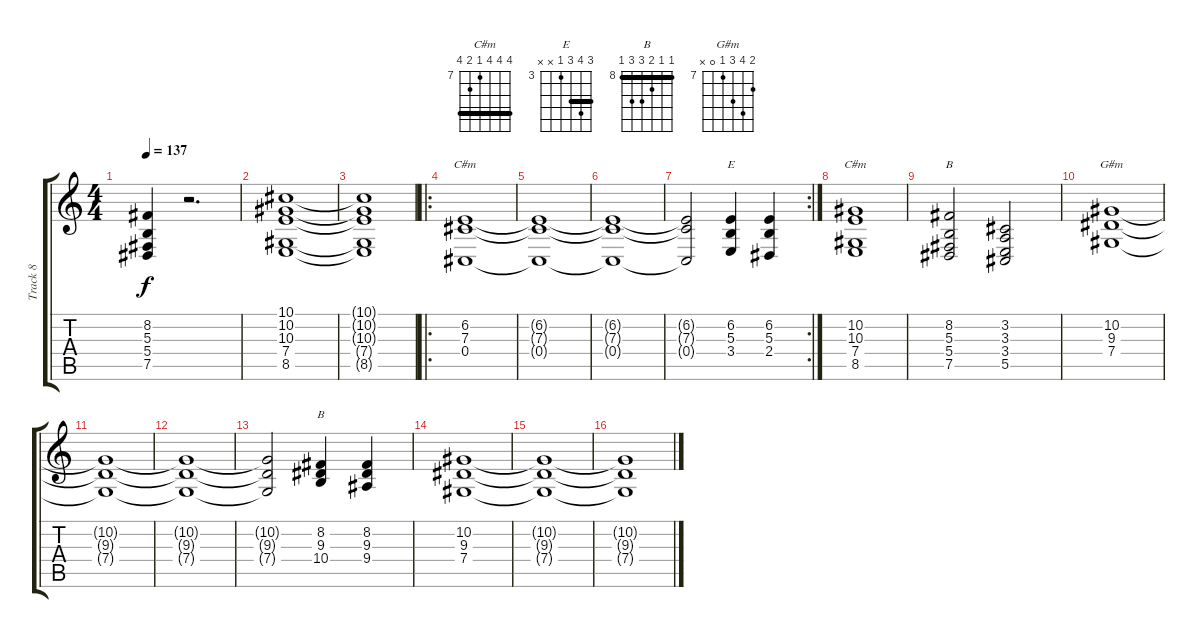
\track ("Track 8" "Track 8") {instrument stringensemble1}
\staff {score tabs}
\tuning (Eb4 Bb3 Gb3 Db3 Ab2 Eb2) {hide}
\chord ("C#m" 5 6 7 0 x x) {firstfret 5}
\chord ("E" 5 6 5 3 x x) {firstfret 3 barre 5}
\chord ("C#m" 10 10 10 7 8 10) {firstfret 7 barre 10}
\chord ("B" 8 8 5 5 7 8) {firstfret 5 barre (5 8)}
\chord ("G#m" 8 10 9 7 0 x) {firstfret 7}
\chord ("B" 8 8 9 10 10 8) {firstfret 8 barre 8}
\ts (4 4)
\tempo 137
\clef g2
\ks c
(8.2 5.3 5.4 7.5).4{dy f} r.2{d} |
(10.1 10.2 10.3 7.4 8.5).1 |
(10.1{t} 10.2{t} 10.3{t} 7.4{t} 8.5{t}).1 |
\ro
(6.2 7.3 0.4).1{ch "C#m"} |
(6.2{t} 7.3{t} 0.4{t}).1 |
(6.2{t} 7.3{t} 0.4{t}).1 |
\rc 2
(6.2{t} 7.3{t} 0.4{t}).2 (6.2 5.3 3.4).4{ch "E"} (6.2 5.3 2.4).4 |
(10.2 10.3 7.4 8.5).1{ch "C#m"} |
(8.2 5.3 5.4 7.5).2{ch "B"} (3.2 3.3 3.4 5.5).2 |
(10.2 9.3 7.4).1{ch "G#m"} |
(10.2{t} 9.3{t} 7.4{t}).1 |
(10.2{t} 9.3{t} 7.4{t}).1 |
(10.2{t} 9.3{t} 7.4{t}).2 (8.2 9.3 10.4).4{ch "B"} (8.2 9.3 9.4).4 |
(10.2 9.3 7.4).1 |
(10.2{t} 9.3{t} 7.4{t}).1 |
(10.2{t} 9.3{t} 7.4{t}).1
